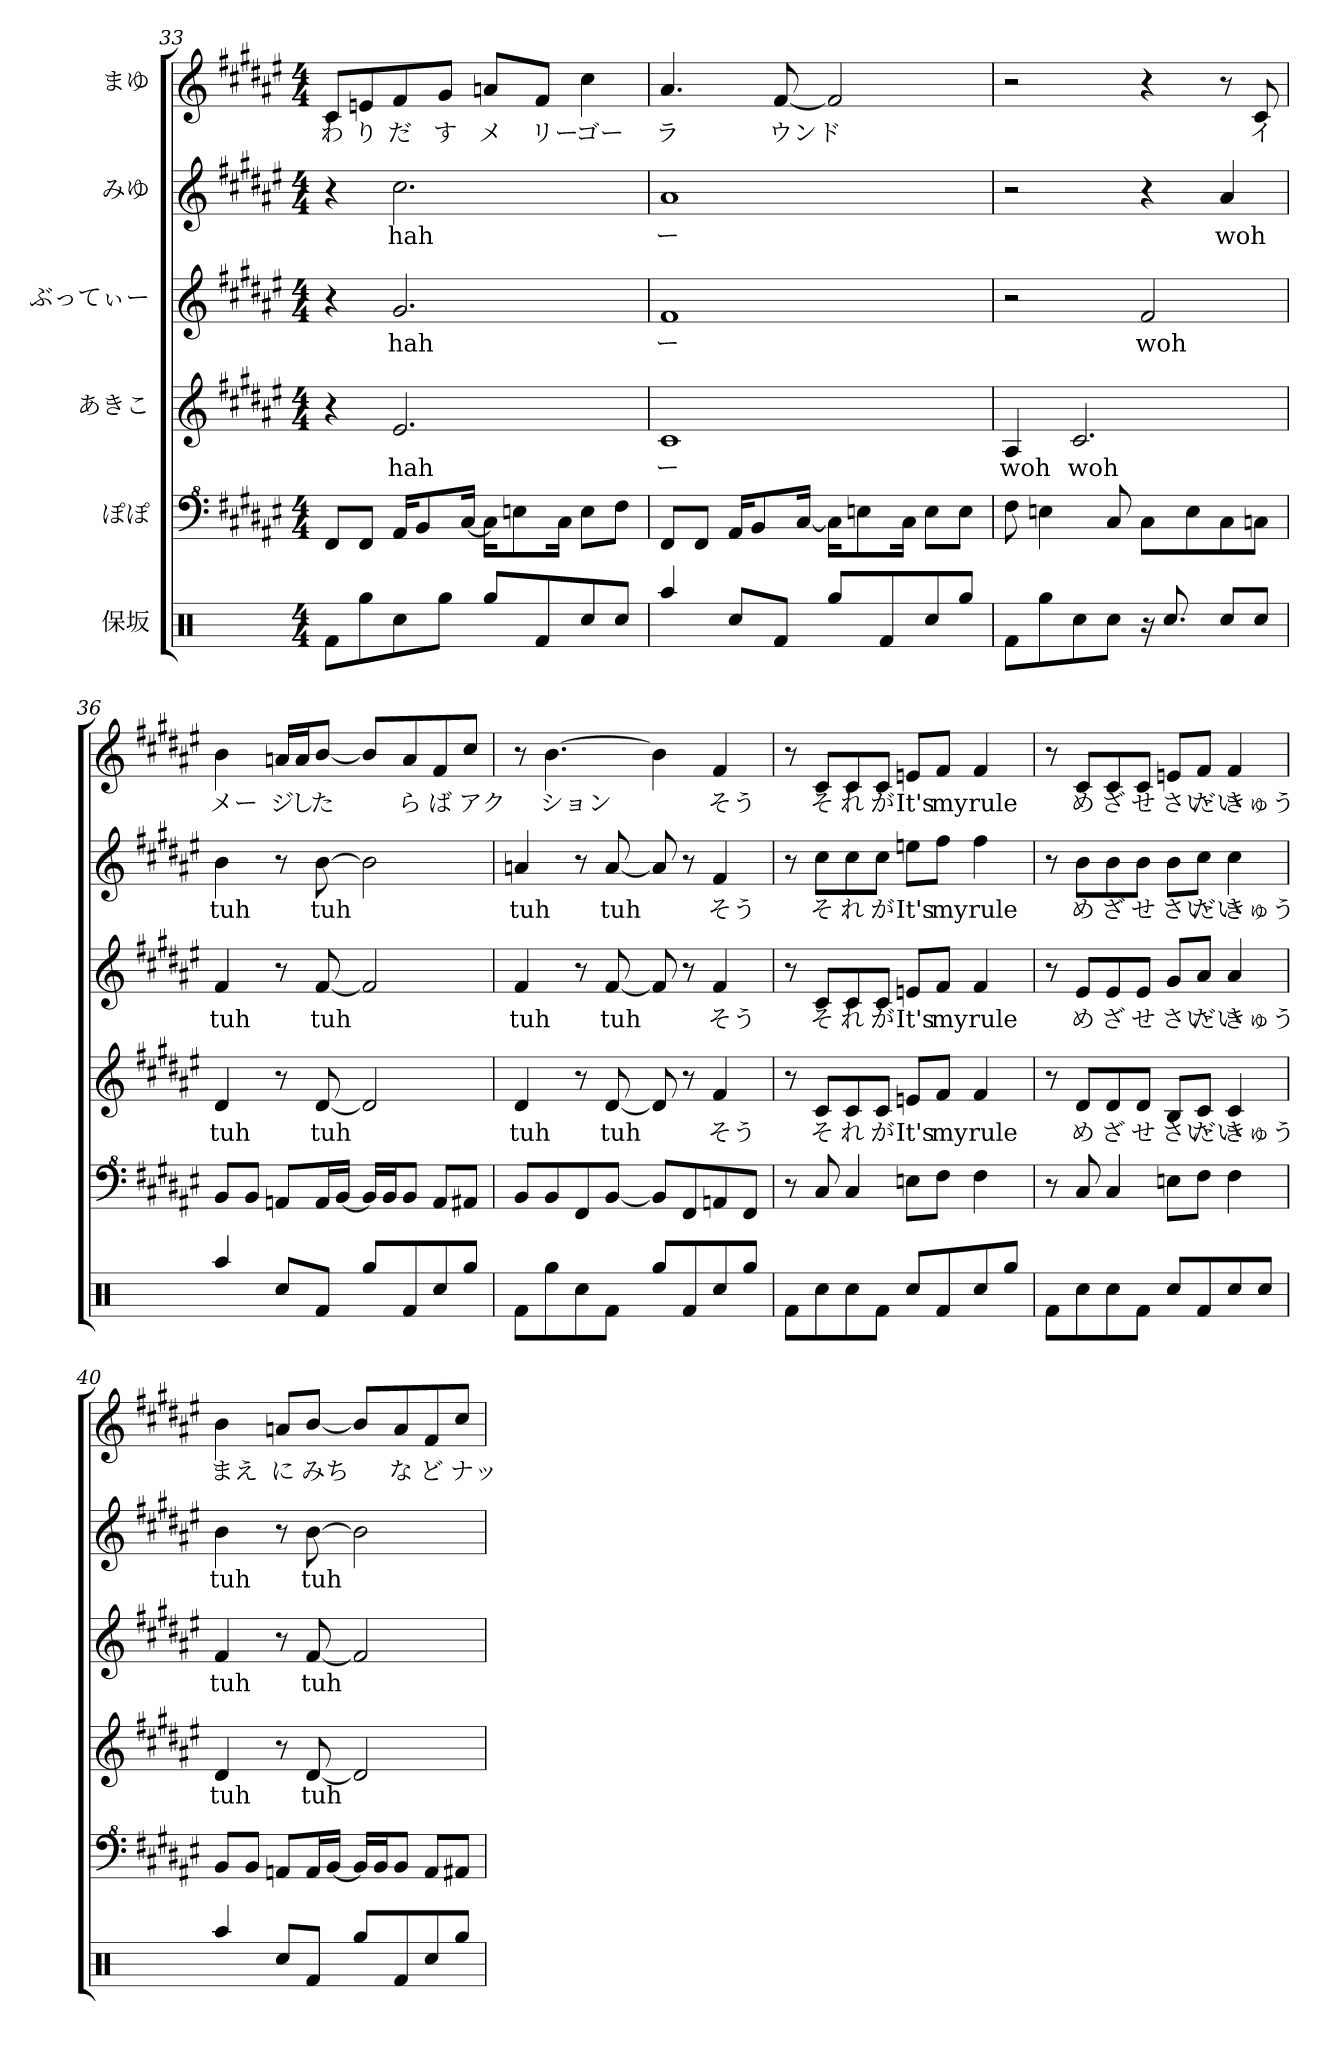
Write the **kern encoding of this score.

**kern	**kern	**kern	**text	**kern	**text	**kern	**text	**kern	**text
*part6	*part5	*part4	*part4	*part3	*part3	*part2	*part2	*part1	*part1
*staff6	*staff5	*staff4	*staff4	*staff3	*staff3	*staff2	*staff2	*staff1	*staff1
*I"保坂	*I"ぽぽ	*I"あきこ	*	*I"ぶってぃー	*	*I"みゆ	*	*I"まゆ	*
*clefX	*clefF^4	*clefG2	*	*clefG2	*	*clefG2	*	*clefG2	*
*k[]	*k[f#c#g#d#a#e#]	*k[f#c#g#d#a#e#]	*	*k[f#c#g#d#a#e#]	*	*k[f#c#g#d#a#e#]	*	*k[f#c#g#d#a#e#]	*
*M4/4	*M4/4	*M4/4	*	*M4/4	*	*M4/4	*	*M4/4	*
=33	=33	=33	=33	=33	=33	=33	=33	=33	=33
8Rf\L	8F#L	4r	.	4r	.	4r	.	8c#L	わ
8Rgg\	8F#J	.	.	.	.	.	.	8en	り
8Rcc\	16A#KL	2.e#	hah	2.g#	hah	2.cc#	hah	8f#	だ
.	8B	.	.	.	.	.	.	.	.
8Rgg\J	.	.	.	.	.	.	.	8g#J	す
.	[16c#Jk	.	.	.	.	.	.	.	.
8Rgg/L	16c#KL]	.	.	.	.	.	.	8anL	メ
.	8en	.	.	.	.	.	.	.	.
8Rf/	.	.	.	.	.	.	.	8f#J	リー
.	16c#Jk	.	.	.	.	.	.	.	.
8Rcc/	8eL	.	.	.	.	.	.	4cc#	ゴー
8Rcc/J	8f#J	.	.	.	.	.	.	.	.
=34	=34	=34	=34	=34	=34	=34	=34	=34	=34
4Raa/	8F#L	1c#	ー	1f#	ー	1a#	ー	4.a#	ラ
.	8F#J	.	.	.	.	.	.	.	.
8Rcc/L	16A#KL	.	.	.	.	.	.	.	.
.	8B	.	.	.	.	.	.	.	.
8Rf/J	.	.	.	.	.	.	.	[8f#	ウンド
.	[16c#Jk	.	.	.	.	.	.	.	.
8Rgg/L	16c#KL]	.	.	.	.	.	.	2f#]	.
.	8en	.	.	.	.	.	.	.	.
8Rf/	.	.	.	.	.	.	.	.	.
.	16c#Jk	.	.	.	.	.	.	.	.
8Rcc/	8eL	.	.	.	.	.	.	.	.
8Rgg/J	8eJ	.	.	.	.	.	.	.	.
=35	=35	=35	=35	=35	=35	=35	=35	=35	=35
8Rf\L	8f#	4A#	woh	2r	.	2r	.	2r	.
8Rgg\	4en	.	.	.	.	.	.	.	.
8Rcc\	.	2.c#	woh	.	.	.	.	.	.
8Rcc\J	8c#	.	.	.	.	.	.	.	.
16r	8c#L	.	.	2f#	woh	4r	.	4r	.
8.Rcc/	.	.	.	.	.	.	.	.	.
.	8e	.	.	.	.	.	.	.	.
8Rcc/L	8c#	.	.	.	.	4a#	woh	8r	.
8Rcc/J	8cnJ	.	.	.	.	.	.	8c#	イ
=36	=36	=36	=36	=36	=36	=36	=36	=36	=36
4Raa/	8BL	4d#	tuh	4f#	tuh	4b	tuh	4b	メー
.	8BJ	.	.	.	.	.	.	.	.
8Rcc/L	8AnL	8r	.	8r	.	8r	.	16anLL	ジ
.	.	.	.	.	.	.	.	16aJ	し
8Rf/J	16AL	[8d#	tuh	[8f#	tuh	[8b	tuh	[8bJ	た
.	[16BJJ	.	.	.	.	.	.	.	.
8Rgg/L	16BLL]	2d#]	.	2f#]	.	2b]	.	8bL]	.
.	16BJ	.	.	.	.	.	.	.	.
8Rf/	8BJ	.	.	.	.	.	.	8a	ら
8Rcc/	8AL	.	.	.	.	.	.	8f#	ば
8Rgg/J	8A#XJ	.	.	.	.	.	.	8cc#J	アク
=37	=37	=37	=37	=37	=37	=37	=37	=37	=37
8Rf\L	8BL	4d#	tuh	4f#	tuh	4an	tuh	8r	.
8Rgg\	8B	.	.	.	.	.	.	[4.b	ション
8Rcc\	8F#	8r	.	8r	.	8r	.	.	.
8Rf\J	[8BJ	[8d#	tuh	[8f#	tuh	[8a	tuh	.	.
8Rgg/L	8BL]	8d#]	.	8f#]	.	8a]	.	4b]	.
8Rf/	8F#	8r	.	8r	.	8r	.	.	.
8Rcc/	8An	4f#	そう	4f#	そう	4f#	そう	4f#	そう
8Rgg/J	8F#J	.	.	.	.	.	.	.	.
=38	=38	=38	=38	=38	=38	=38	=38	=38	=38
8Rf\L	8r	8r	.	8r	.	8r	.	8r	.
8Rcc\	8c#	8c#L	そ	8c#L	そ	8cc#L	そ	8c#L	そ
8Rcc\	4c#	8c#	れ	8c#	れ	8cc#	れ	8c#	れ
8Rf\J	.	8c#J	が	8c#J	が	8cc#J	が	8c#J	が
8Rcc/L	8enL	8enL	It's	8enL	It's	8eenL	It's	8enL	It's
8Rf/	8f#J	8f#J	my	8f#J	my	8ff#J	my	8f#J	my
8Rcc/	4f#	4f#	rule	4f#	rule	4ff#	rule	4f#	rule
8Rgg/J	.	.	.	.	.	.	.	.	.
=39	=39	=39	=39	=39	=39	=39	=39	=39	=39
8Rf\L	8r	8r	.	8r	.	8r	.	8r	.
8Rcc\	8c#	8d#L	め	8e#L	め	8bL	め	8c#L	め
8Rcc\	4c#	8d#	ざ	8e#	ざ	8b	ざ	8c#	ざ
8Rf\J	.	8d#J	せ	8e#J	せ	8bJ	せ	8c#J	せ
8Rcc/L	8enL	8BL	さい	8g#L	さい	8bL	さい	8enL	さい
8Rf/	8f#J	8c#J	だい	8a#J	だい	8cc#J	だい	8f#J	だい
8Rcc/	4f#	4c#	きゅう	4a#	きゅう	4cc#	きゅう	4f#	きゅう
8Rcc/J	.	.	.	.	.	.	.	.	.
=40	=40	=40	=40	=40	=40	=40	=40	=40	=40
4Raa/	8BL	4d#	tuh	4f#	tuh	4b	tuh	4b	まえ
.	8BJ	.	.	.	.	.	.	.	.
8Rcc/L	8AnL	8r	.	8r	.	8r	.	8anL	に
8Rf/J	16AL	[8d#	tuh	[8f#	tuh	[8b	tuh	[8bJ	みち
.	[16BJJ	.	.	.	.	.	.	.	.
8Rgg/L	16BLL]	2d#]	.	2f#]	.	2b]	.	8bL]	.
.	16BJ	.	.	.	.	.	.	.	.
8Rf/	8BJ	.	.	.	.	.	.	8a	な
8Rcc/	8AL	.	.	.	.	.	.	8f#	ど
8Rgg/J	8A#XJ	.	.	.	.	.	.	8cc#J	ナッ
=	=	=	=	=	=	=	=	=	=
*-	*-	*-	*-	*-	*-	*-	*-	*-	*-
